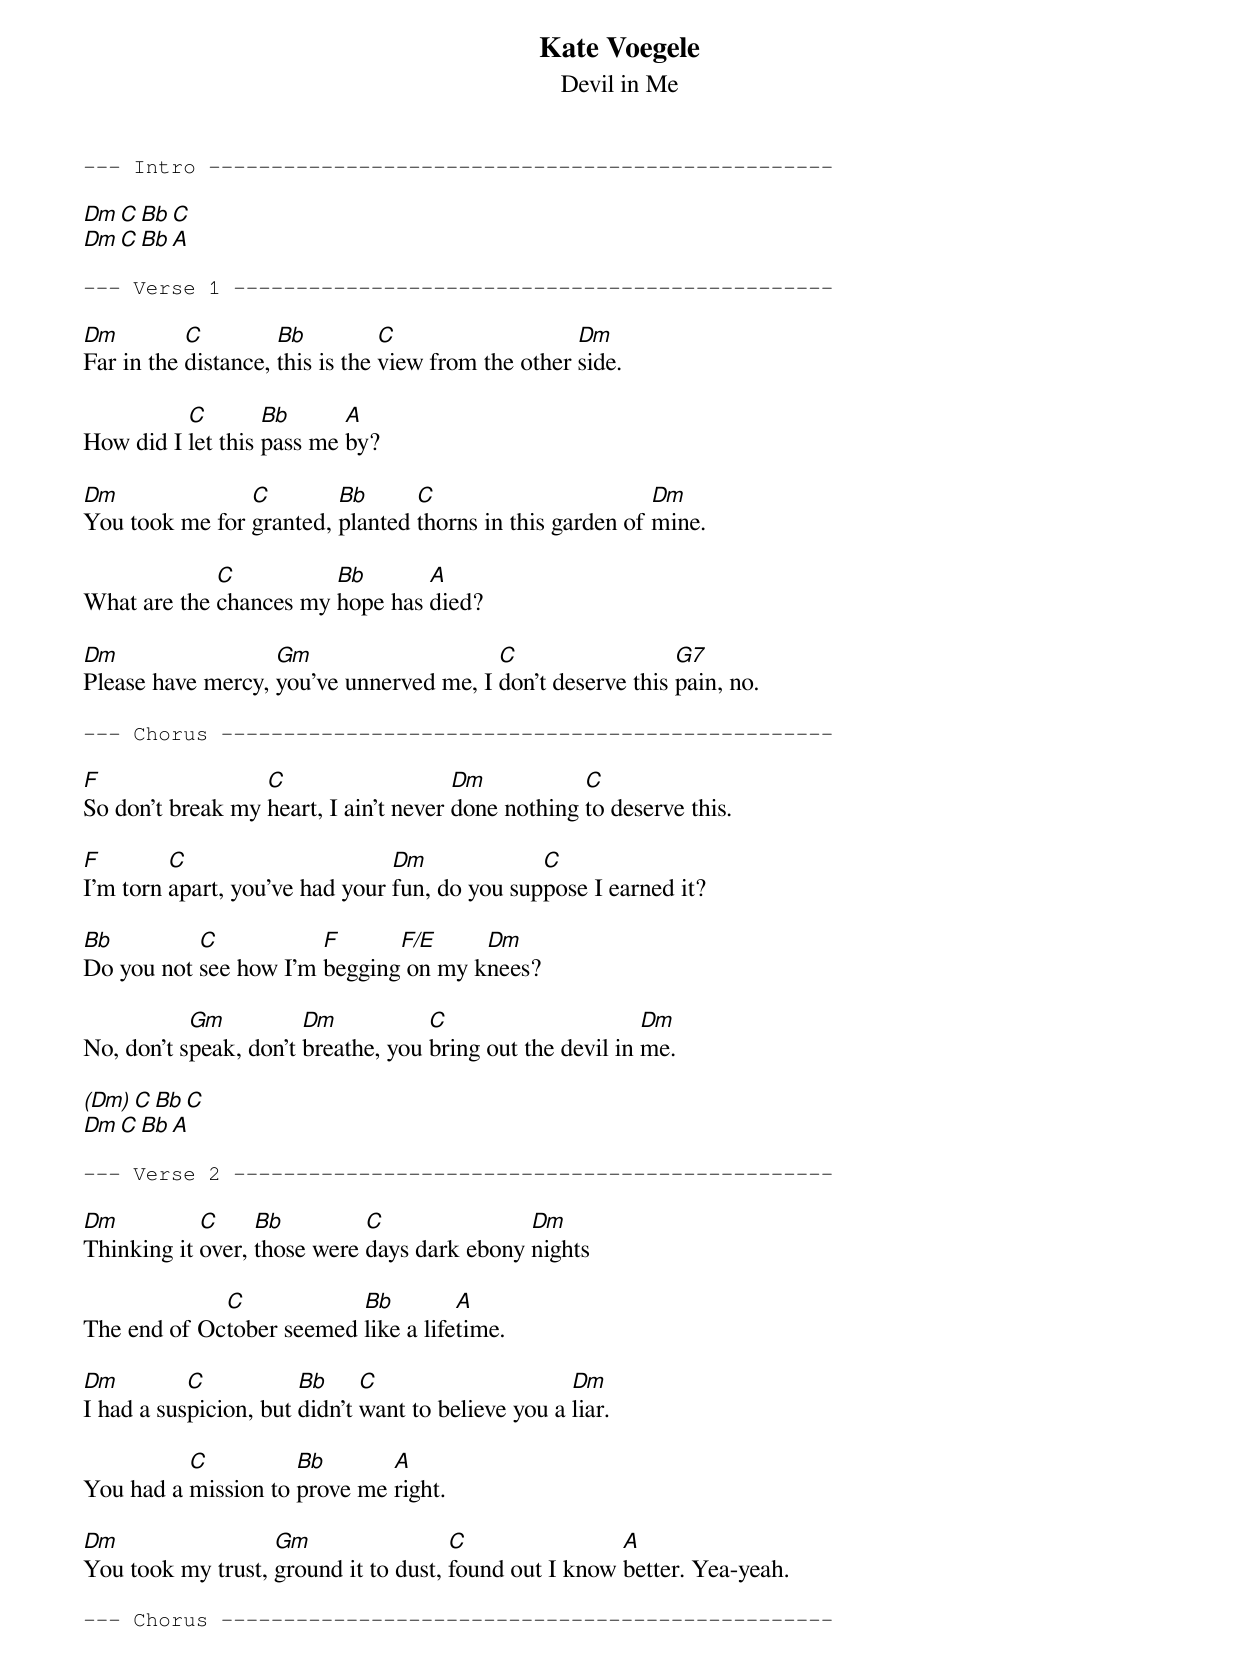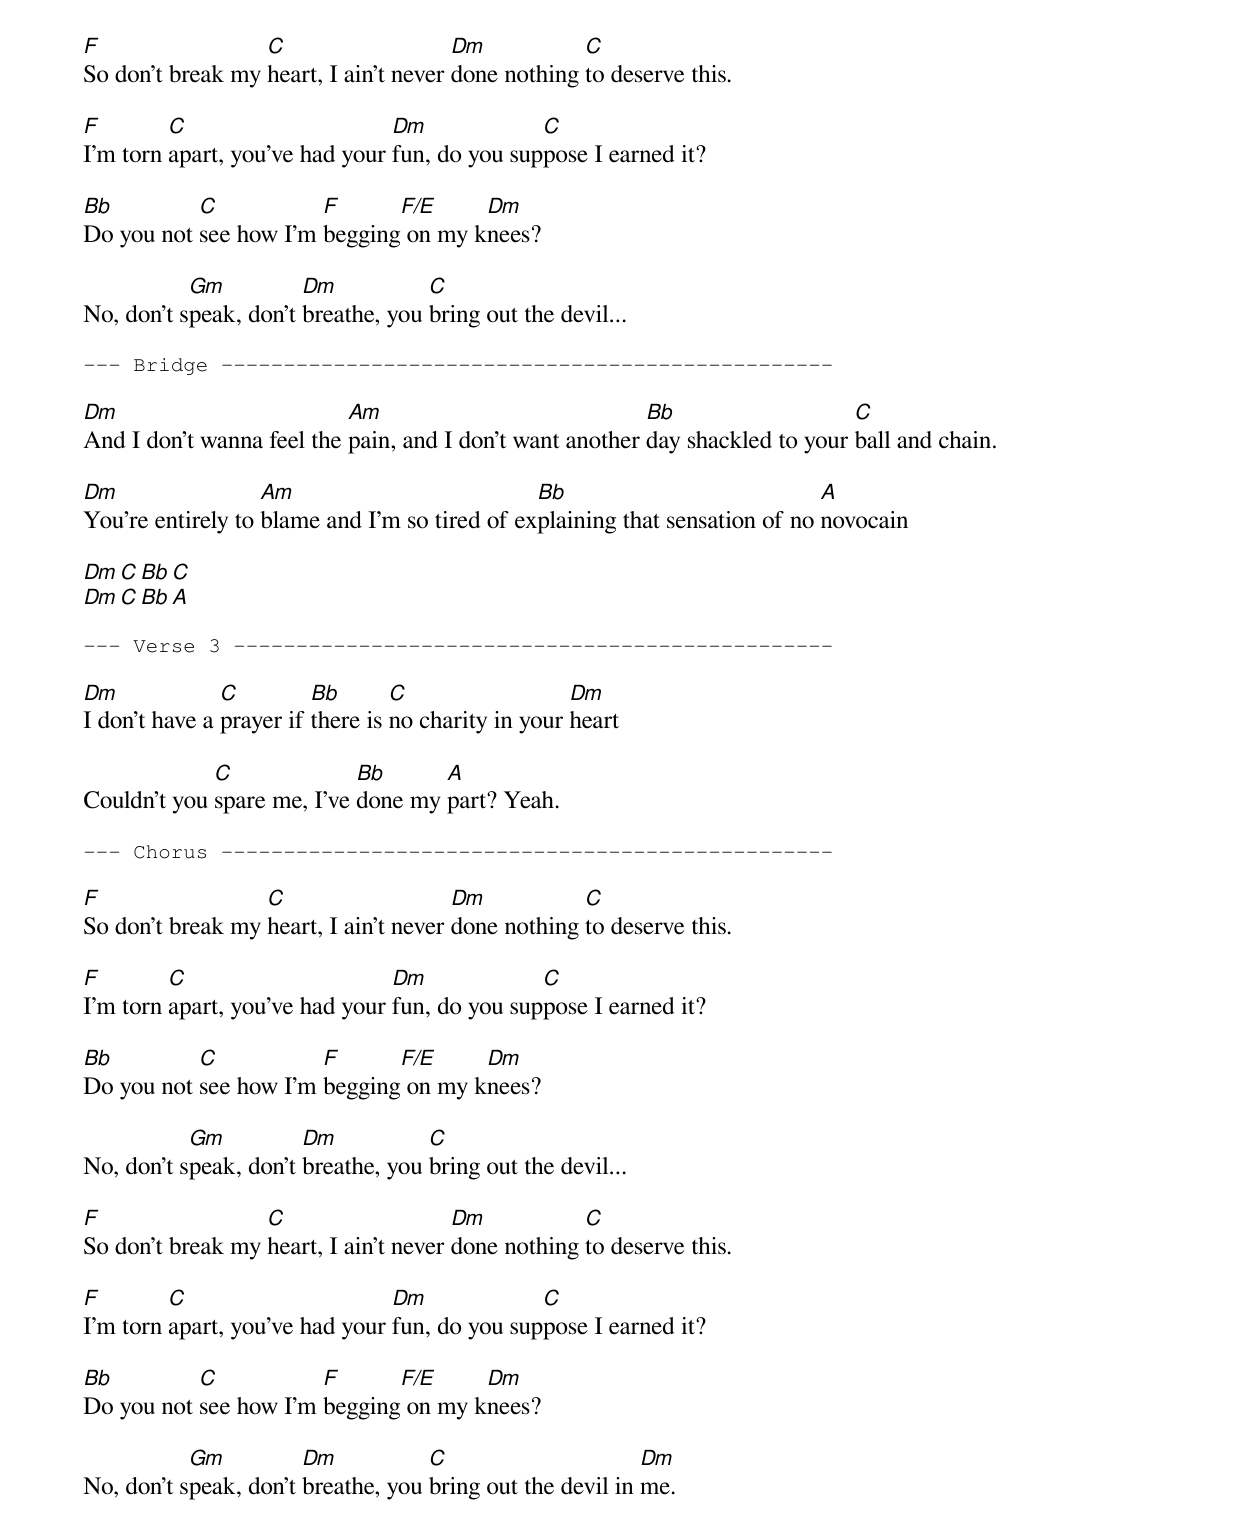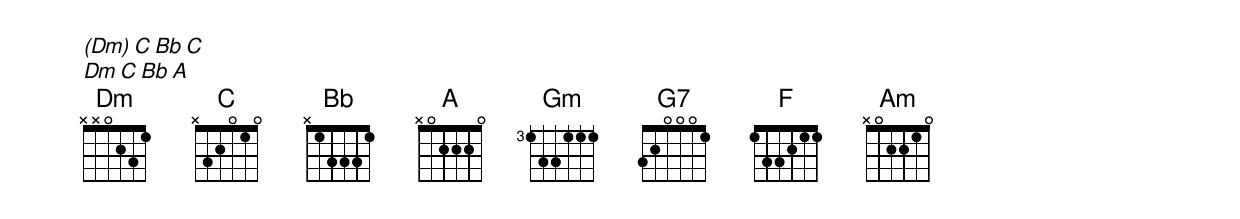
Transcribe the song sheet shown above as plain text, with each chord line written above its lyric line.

Kate Voegele
Devil in Me

--- Intro --------------------------------------------------

Dm C Bb C
Dm C Bb A

--- Verse 1 ------------------------------------------------

Dm         C         Bb          C                   Dm
Far in the distance, this is the view from the other side.

          C        Bb      A
How did I let this pass me by?

Dm              C        Bb      C                        Dm
You took me for granted, planted thorns in this garden of mine.

             C          Bb       A
What are the chances my hope has died?

Dm                 Gm                    C                  G7
Please have mercy, you've unnerved me, I don't deserve this pain, no.

--- Chorus -------------------------------------------------

F                 C                    Dm           C
So don't break my heart, I ain't never done nothing to deserve this.

F        C                      Dm             C
I'm torn apart, you've had your fun, do you suppose I earned it?

Bb         C           F      F/E     Dm
Do you not see how I'm begging on my knees?

           Gm          Dm           C                      Dm
No, don't speak, don't breathe, you bring out the devil in me.

(Dm) C Bb C
 Dm  C Bb A

--- Verse 2 ------------------------------------------------

Dm          C     Bb         C               Dm
Thinking it over, those were days dark ebony nights

             C            Bb         A
The end of October seemed like a lifetime.

Dm         C           Bb     C                     Dm
I had a suspicion, but didn't want to believe you a liar.

          C          Bb       A
You had a mission to prove me right.

Dm                 Gm                 C                A
You took my trust, ground it to dust, found out I know better. Yea-yeah.

--- Chorus -------------------------------------------------

F                 C                    Dm           C
So don't break my heart, I ain't never done nothing to deserve this.

F        C                      Dm             C
I'm torn apart, you've had your fun, do you suppose I earned it?

Bb         C           F      F/E     Dm
Do you not see how I'm begging on my knees?

           Gm          Dm           C
No, don't speak, don't breathe, you bring out the devil...

--- Bridge -------------------------------------------------

Dm                         Am                             Bb                   C
And I don't wanna feel the pain, and I don't want another day shackled to your ball and chain.

Dm                 Am                          Bb                            A
You're entirely to blame and I'm so tired of explaining that sensation of no novocain

Dm C Bb C
Dm C Bb A

--- Verse 3 ------------------------------------------------

Dm             C         Bb       C                  Dm
I don't have a prayer if there is no charity in your heart

             C              Bb      A
Couldn't you spare me, I've done my part? Yeah.

--- Chorus -------------------------------------------------

F                 C                    Dm           C
So don't break my heart, I ain't never done nothing to deserve this.

F        C                      Dm             C
I'm torn apart, you've had your fun, do you suppose I earned it?

Bb         C           F      F/E     Dm
Do you not see how I'm begging on my knees?

           Gm          Dm           C
No, don't speak, don't breathe, you bring out the devil...

F                 C                    Dm           C
So don't break my heart, I ain't never done nothing to deserve this.

F        C                      Dm             C
I'm torn apart, you've had your fun, do you suppose I earned it?

Bb         C           F      F/E     Dm
Do you not see how I'm begging on my knees?

           Gm          Dm           C                      Dm
No, don't speak, don't breathe, you bring out the devil in me.

(Dm) C Bb C
 Dm  C Bb A
